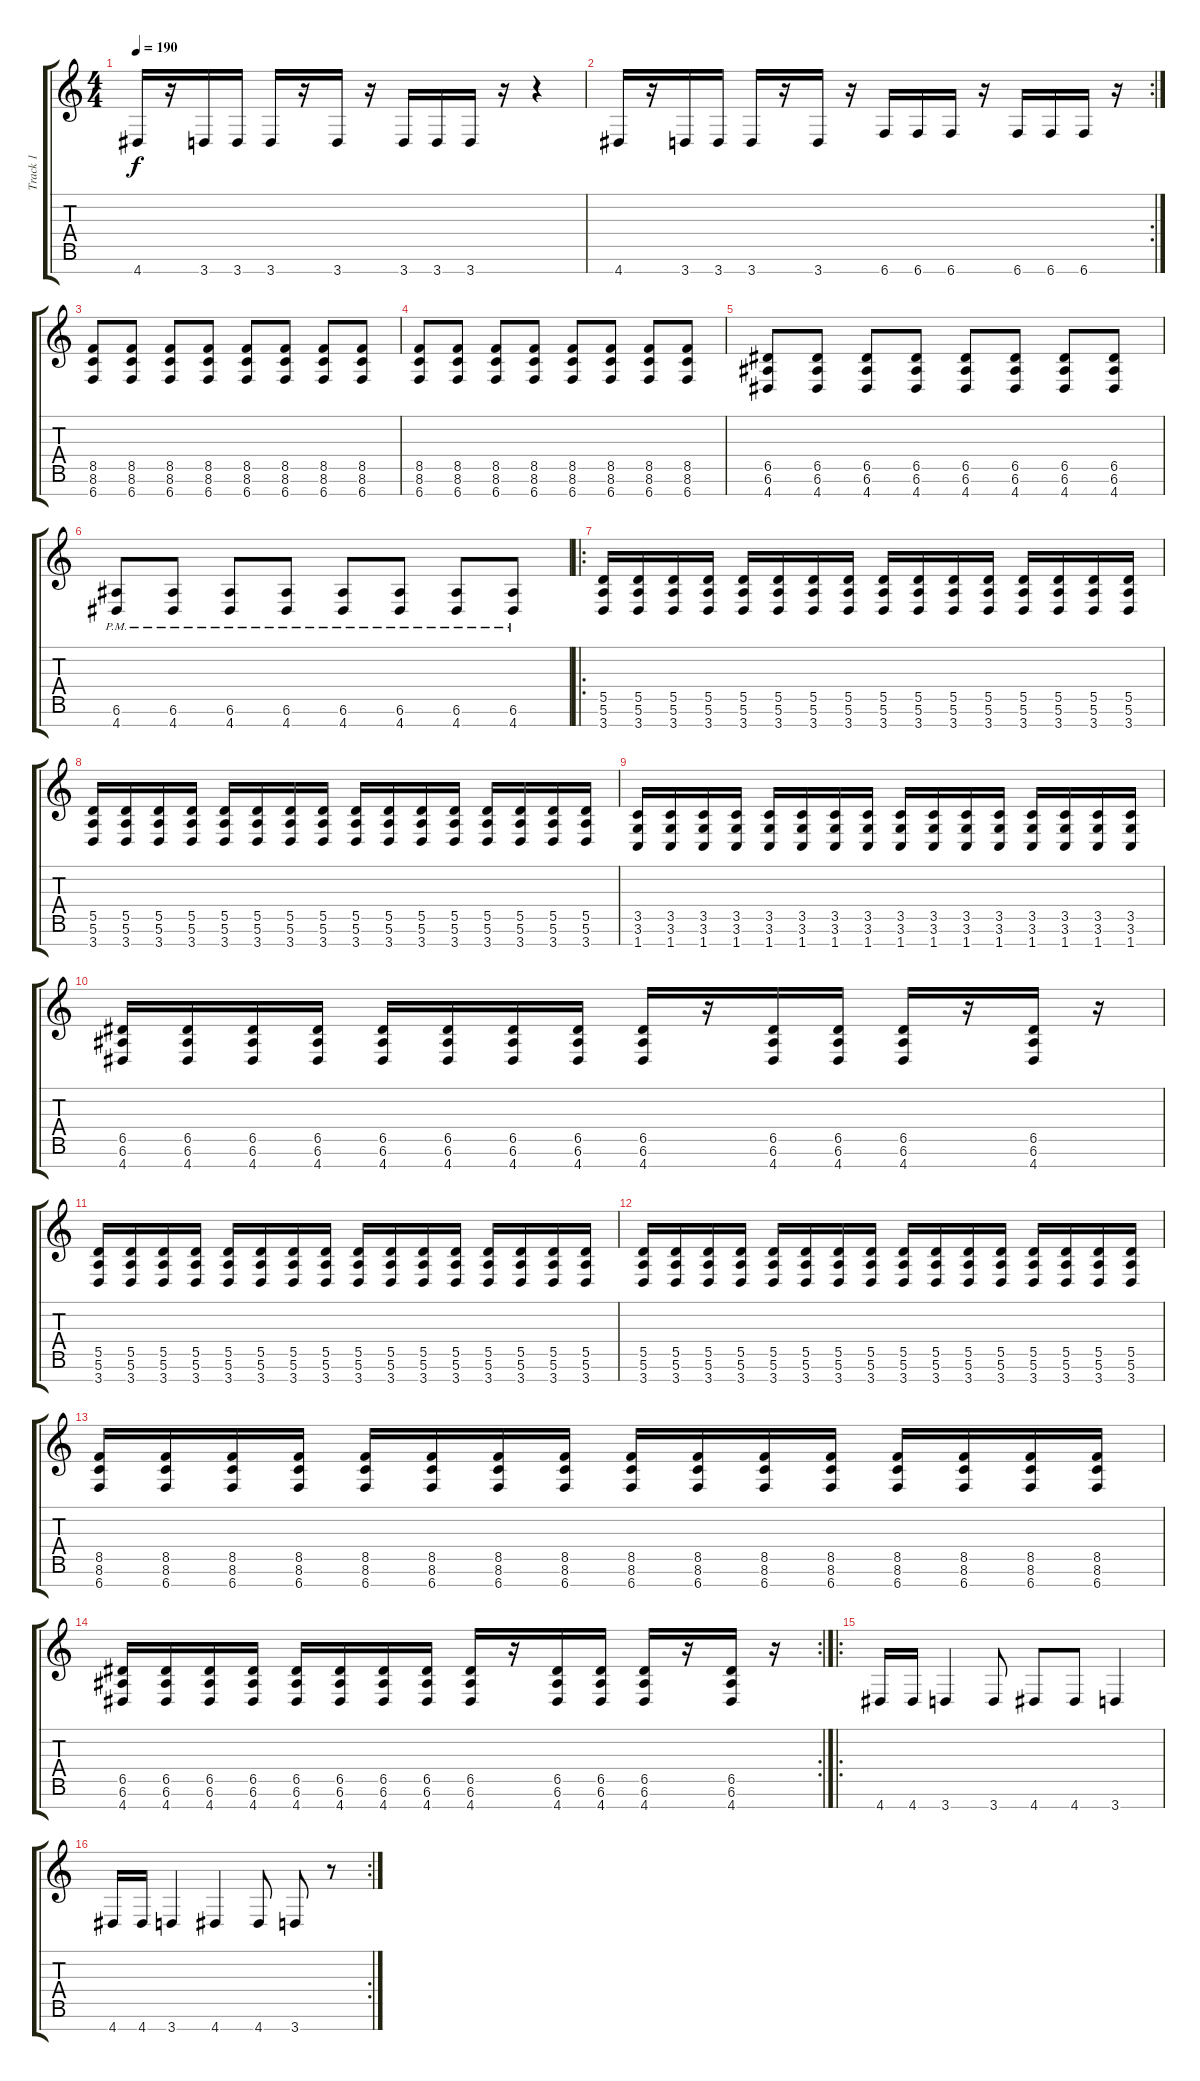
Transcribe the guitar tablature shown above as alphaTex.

\track ("Track 1" "Track 1") {instrument distortionguitar}
\staff {score tabs}
\tuning (E4 B3 G3 D3 A2 E2 B1) {hide}
\ts (4 4)
\tempo 190
\clef g2
\ks c
4.7.16{dy f} r.16 3.7.16 3.7.16 3.7.16 r.16 3.7.16 r.16 3.7.16 3.7.16 3.7.16 r.16 r.4 |
\rc 2
4.7.16 r.16 3.7.16 3.7.16 3.7.16 r.16 3.7.16 r.16 6.7.16 6.7.16 6.7.16 r.16 6.7.16 6.7.16 6.7.16 r.16 |
(8.5 8.6 6.7).8 (8.5 8.6 6.7).8 (8.5 8.6 6.7).8 (8.5 8.6 6.7).8 (8.5 8.6 6.7).8 (8.5 8.6 6.7).8 (8.5 8.6 6.7).8 (8.5 8.6 6.7).8 |
(8.5 8.6 6.7).8 (8.5 8.6 6.7).8 (8.5 8.6 6.7).8 (8.5 8.6 6.7).8 (8.5 8.6 6.7).8 (8.5 8.6 6.7).8 (8.5 8.6 6.7).8 (8.5 8.6 6.7).8 |
(6.5 6.6 4.7).8 (6.5 6.6 4.7).8 (6.5 6.6 4.7).8 (6.5 6.6 4.7).8 (6.5 6.6 4.7).8 (6.5 6.6 4.7).8 (6.5 6.6 4.7).8 (6.5 6.6 4.7).8 |
(6.6{pm} 4.7{pm}).8 (6.6{pm} 4.7{pm}).8 (6.6{pm} 4.7{pm}).8 (6.6{pm} 4.7{pm}).8 (6.6{pm} 4.7{pm}).8 (6.6{pm} 4.7{pm}).8 (6.6{pm} 4.7{pm}).8 (6.6{pm} 4.7{pm}).8 |
\ro
(5.5 5.6 3.7).16 (5.5 5.6 3.7).16 (5.5 5.6 3.7).16 (5.5 5.6 3.7).16 (5.5 5.6 3.7).16 (5.5 5.6 3.7).16 (5.5 5.6 3.7).16 (5.5 5.6 3.7).16 (5.5 5.6 3.7).16 (5.5 5.6 3.7).16 (5.5 5.6 3.7).16 (5.5 5.6 3.7).16 (5.5 5.6 3.7).16 (5.5 5.6 3.7).16 (5.5 5.6 3.7).16 (5.5 5.6 3.7).16 |
(5.5 5.6 3.7).16 (5.5 5.6 3.7).16 (5.5 5.6 3.7).16 (5.5 5.6 3.7).16 (5.5 5.6 3.7).16 (5.5 5.6 3.7).16 (5.5 5.6 3.7).16 (5.5 5.6 3.7).16 (5.5 5.6 3.7).16 (5.5 5.6 3.7).16 (5.5 5.6 3.7).16 (5.5 5.6 3.7).16 (5.5 5.6 3.7).16 (5.5 5.6 3.7).16 (5.5 5.6 3.7).16 (5.5 5.6 3.7).16 |
(3.5 3.6 1.7).16 (3.5 3.6 1.7).16 (3.5 3.6 1.7).16 (3.5 3.6 1.7).16 (3.5 3.6 1.7).16 (3.5 3.6 1.7).16 (3.5 3.6 1.7).16 (3.5 3.6 1.7).16 (3.5 3.6 1.7).16 (3.5 3.6 1.7).16 (3.5 3.6 1.7).16 (3.5 3.6 1.7).16 (3.5 3.6 1.7).16 (3.5 3.6 1.7).16 (3.5 3.6 1.7).16 (3.5 3.6 1.7).16 |
(6.5 6.6 4.7).16 (6.5 6.6 4.7).16 (6.5 6.6 4.7).16 (6.5 6.6 4.7).16 (6.5 6.6 4.7).16 (6.5 6.6 4.7).16 (6.5 6.6 4.7).16 (6.5 6.6 4.7).16 (6.5 6.6 4.7).16 r.16 (6.5 6.6 4.7).16 (6.5 6.6 4.7).16 (6.5 6.6 4.7).16 r.16 (6.5 6.6 4.7).16 r.16 |
(5.5 5.6 3.7).16 (5.5 5.6 3.7).16 (5.5 5.6 3.7).16 (5.5 5.6 3.7).16 (5.5 5.6 3.7).16 (5.5 5.6 3.7).16 (5.5 5.6 3.7).16 (5.5 5.6 3.7).16 (5.5 5.6 3.7).16 (5.5 5.6 3.7).16 (5.5 5.6 3.7).16 (5.5 5.6 3.7).16 (5.5 5.6 3.7).16 (5.5 5.6 3.7).16 (5.5 5.6 3.7).16 (5.5 5.6 3.7).16 |
(5.5 5.6 3.7).16 (5.5 5.6 3.7).16 (5.5 5.6 3.7).16 (5.5 5.6 3.7).16 (5.5 5.6 3.7).16 (5.5 5.6 3.7).16 (5.5 5.6 3.7).16 (5.5 5.6 3.7).16 (5.5 5.6 3.7).16 (5.5 5.6 3.7).16 (5.5 5.6 3.7).16 (5.5 5.6 3.7).16 (5.5 5.6 3.7).16 (5.5 5.6 3.7).16 (5.5 5.6 3.7).16 (5.5 5.6 3.7).16 |
(8.5 8.6 6.7).16 (8.5 8.6 6.7).16 (8.5 8.6 6.7).16 (8.5 8.6 6.7).16 (8.5 8.6 6.7).16 (8.5 8.6 6.7).16 (8.5 8.6 6.7).16 (8.5 8.6 6.7).16 (8.5 8.6 6.7).16 (8.5 8.6 6.7).16 (8.5 8.6 6.7).16 (8.5 8.6 6.7).16 (8.5 8.6 6.7).16 (8.5 8.6 6.7).16 (8.5 8.6 6.7).16 (8.5 8.6 6.7).16 |
\rc 2
(6.5 6.6 4.7).16 (6.5 6.6 4.7).16 (6.5 6.6 4.7).16 (6.5 6.6 4.7).16 (6.5 6.6 4.7).16 (6.5 6.6 4.7).16 (6.5 6.6 4.7).16 (6.5 6.6 4.7).16 (6.5 6.6 4.7).16 r.16 (6.5 6.6 4.7).16 (6.5 6.6 4.7).16 (6.5 6.6 4.7).16 r.16 (6.5 6.6 4.7).16 r.16 |
\ro
4.7.16 4.7.16 3.7.4 3.7.8 4.7.8 4.7.8 3.7.4 |
\rc 2
4.7.16 4.7.16 3.7.4 4.7.4 4.7.8 3.7.8 r.8
